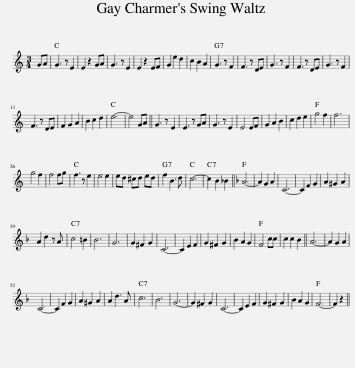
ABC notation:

X:1
L:1/8
M:3/4
I:linebreak $
K:C
V:1 treble
V:1
 GA | G3 z E2 | E2 z2 GA | G3 z E2 | E2 z2 EF | %5
 G2 e2 d2 | c2 B2 A2 | G3 z F2 | F3 z DE | G3 z F2 | %10
 F3 z DE | G3 z F2 |$ F3 z DE | F2 G2 A2 | B2 c2 d2 | %15
 e6- | e4 GA || G3 z E2 | E3 z GA | G3 z E2 | %20
 E4 EF | G2 A2 B2 | c2 d2 e2 | g4 f2 | f6 |$ %25
 g4 f2 | f4 fg | f3 z e2 | e4 e2 | ed ^cd ed | %30
 f2 B3 d | c6- | c2 B2 _B2 ||[K:F] A6- | A2 G2 A2 | %35
 C6- | C2 F2 G2 | A2 ^G2 A2 |$ A2 d2 z A | c4 =B2 | %40
 B6 | G6 | G2 ^F2 G2 | C6- | C2 E2 F2 | %45
 G2 ^F2 G2 | B2 A2 G2 | F4 cc | c2 c2 B2 || A6- | %50
 A2 G2 A2 |$ C6- | C2 F2 G2 | A2 ^G2 A2 | A2 d3 A | %55
 c6 | B6 | G6- | G2 ^F2 G2 | C6- | %60
 C2 E2 F2 | G2 ^F2 G2 | B2 A2 G2 | F6- | F2 z2 || %65
